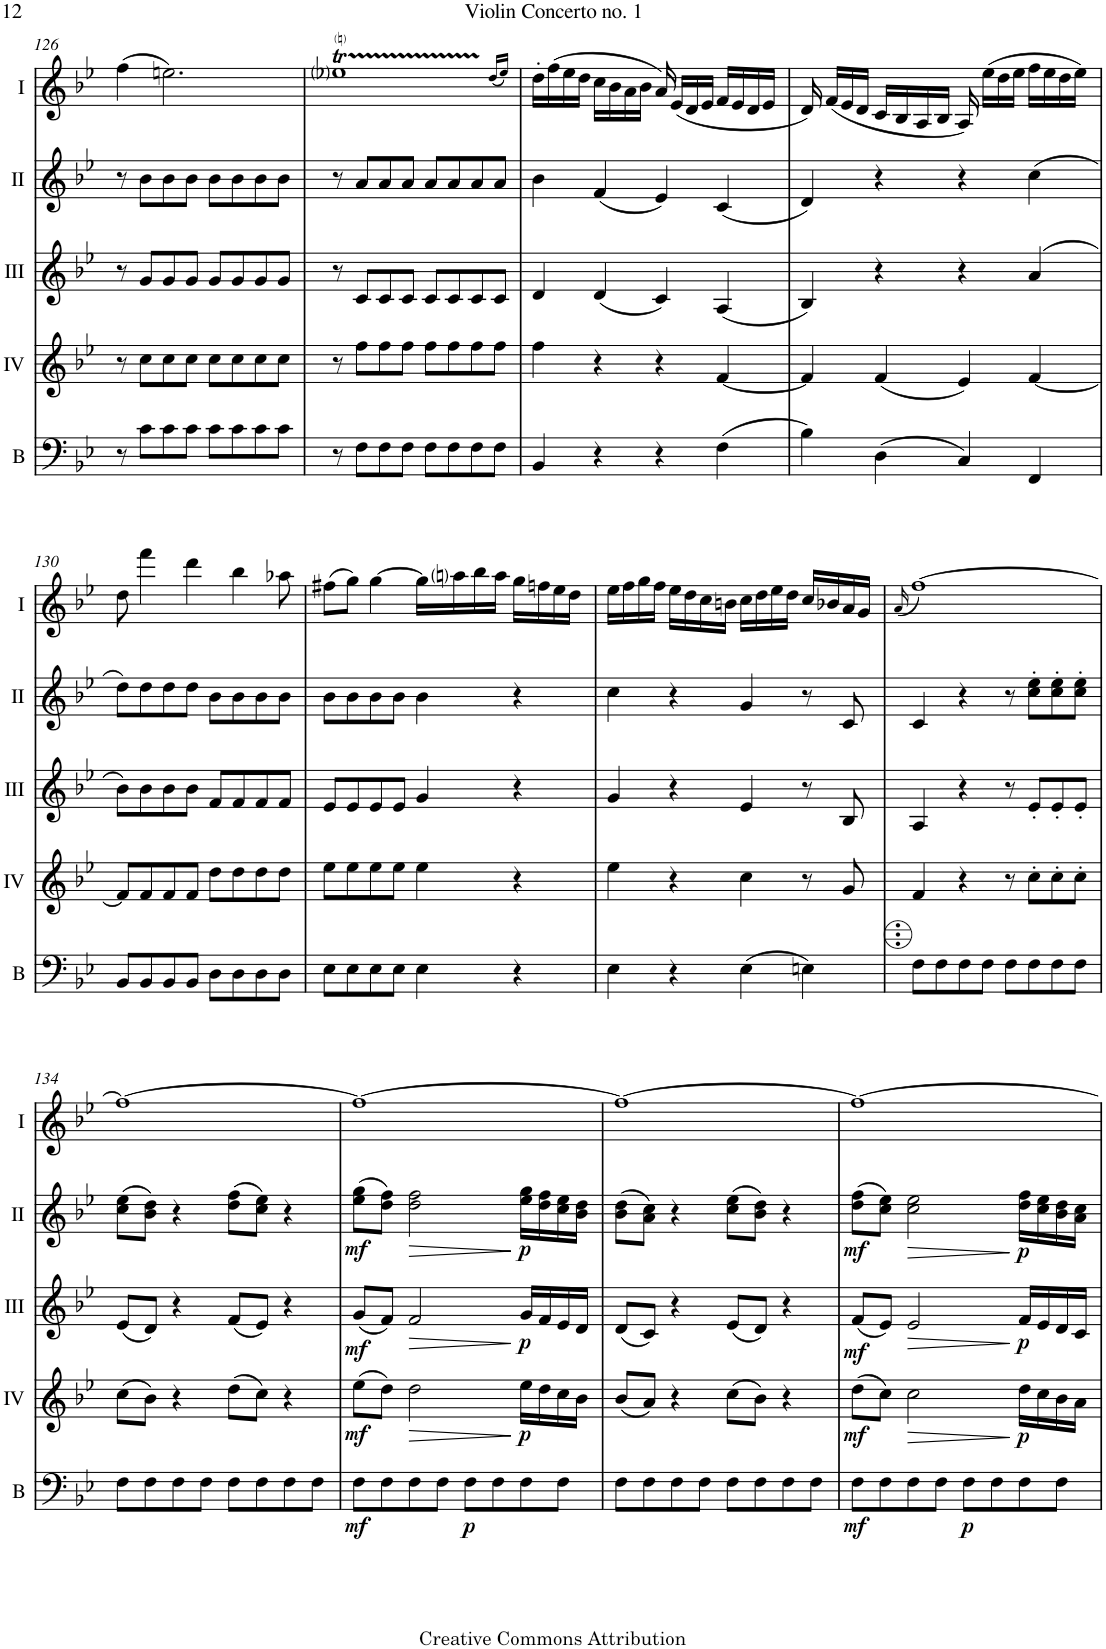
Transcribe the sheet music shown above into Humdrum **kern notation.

**kern	**dynam	**kern	**dynam	**kern	**dynam	**kern	**dynam	**kern
*part5	*part5	*part4	*part4	*part3	*part3	*part2	*part2	*part1
*staff5	*staff5	*staff4	*staff4	*staff3	*staff3	*staff2	*staff2	*staff1
*I"Bass	*	*I"Acc. 4	*	*I"Acc. 3	*	*I"Acc. 2	*	*I"Acc. 1
*I'B	*	*	*	*	*	*	*	*
!!LO:PB:g=z
*clefF4	*	*clefG2	*	*clefG2	*	*clefG2	*	*clefG2
*Trd7c12	*	*Trd7c12	*	*	*	*	*	*
*k[b-e-]	*	*k[b-e-]	*	*k[b-e-]	*	*k[b-e-]	*	*k[b-e-]
*M4/4	*	*M4/4	*	*M4/4	*	*M4/4	*	*M4/4
*met(c)	*	*met(c)	*	*met(c)	*	*met(c)	*	*met(c)
=126	=126	=126	=126	=126	=126	=126	=126	=126
8r	.	8r	.	8r	.	8r	.	(4ff\
8c\L	.	8cc\L	.	8g/L	.	8b-\L	.	.
8c\	.	8cc\	.	8g/	.	8b-\	.	2.een\)
8c\J	.	8cc\J	.	8g/J	.	8b-\J	.	.
8c\L	.	8cc\L	.	8g/L	.	8b-\L	.	.
8c\	.	8cc\	.	8g/	.	8b-\	.	.
8c\	.	8cc\	.	8g/	.	8b-\	.	.
8c\J	.	8cc\J	.	8g/J	.	8b-\J	.	.
=127	=127	=127	=127	=127	=127	=127	=127	=127
8r	.	8r	.	8r	.	8r	.	1ee-iT
8F\L	.	8ff\L	.	8c/L	.	8a/L	.	.
8F\	.	8ff\	.	8c/	.	8a/	.	.
8F\J	.	8ff\J	.	8c/J	.	8a/J	.	.
8F\L	.	8ff\L	.	8c/L	.	8a/L	.	.
8F\	.	8ff\	.	8c/	.	8a/	.	.
8F\	.	8ff\	.	8c/	.	8a/	.	.
8F\J	.	8ff\J	.	8c/J	.	8a/J	.	.
.	.	.	.	.	.	.	.	(16qdd/LL
.	.	.	.	.	.	.	.	16qee-/JJ)
=128	=128	=128	=128	=128	=128	=128	=128	=128
4BB-/	.	4ff\	.	4d/	.	4b-\	.	16dd'\LL
.	.	.	.	.	.	.	.	(16ff\
.	.	.	.	.	.	.	.	16ee-\
.	.	.	.	.	.	.	.	16dd\JJ
4r	.	4r	.	(4d/	.	(4f/	.	16cc\LL
.	.	.	.	.	.	.	.	16b-\
.	.	.	.	.	.	.	.	16a\
.	.	.	.	.	.	.	.	16b-\JJ
4r	.	4r	.	4c/)	.	4e-/)	.	16a/)
.	.	.	.	.	.	.	.	(16e-/LL
.	.	.	.	.	.	.	.	16d/
.	.	.	.	.	.	.	.	16e-/JJ
(4F\	.	[4f/	.	(4A/	.	(4c/	.	16f/LL
.	.	.	.	.	.	.	.	16e-/
.	.	.	.	.	.	.	.	16d/
.	.	.	.	.	.	.	.	16e-/JJ
=129	=129	=129	=129	=129	=129	=129	=129	=129
4B-\)	.	4f/]	.	4B-/)	.	4d/)	.	16d/)
.	.	.	.	.	.	.	.	(16f/LL
.	.	.	.	.	.	.	.	16e-/
.	.	.	.	.	.	.	.	16d/JJ
(4D\	.	(4f/	.	4r	.	4r	.	16c/LL
.	.	.	.	.	.	.	.	16B-/
.	.	.	.	.	.	.	.	16A/
.	.	.	.	.	.	.	.	16B-/JJ
4C/)	.	4e-/)	.	4r	.	4r	.	16A/)
.	.	.	.	.	.	.	.	(16ee-\LL
.	.	.	.	.	.	.	.	16dd\
.	.	.	.	.	.	.	.	16ee-\JJ
4FF/	.	[4f/	.	(4a/	.	(4cc\	.	16ff\LL
.	.	.	.	.	.	.	.	16ee-\
.	.	.	.	.	.	.	.	16dd\
.	.	.	.	.	.	.	.	16ee-\JJ)
!!LO:LB:g=z
=130	=130	=130	=130	=130	=130	=130	=130	=130
8BB-/L	.	8f/L]	.	8b-\L)	.	8dd\L)	.	8dd\
8BB-/	.	8f/	.	8b-\	.	8dd\	.	4fff\
8BB-/	.	8f/	.	8b-\	.	8dd\	.	.
8BB-/J	.	8f/J	.	8b-\J	.	8dd\J	.	4ddd\
8D\L	.	8dd\L	.	8f/L	.	8b-\L	.	.
8D\	.	8dd\	.	8f/	.	8b-\	.	4bb-\
8D\	.	8dd\	.	8f/	.	8b-\	.	.
8D\J	.	8dd\J	.	8f/J	.	8b-\J	.	8aa-X\
=131	=131	=131	=131	=131	=131	=131	=131	=131
8E-\L	.	8ee-\L	.	8e-/L	.	8b-\L	.	(8ff#X\L
8E-\	.	8ee-\	.	8e-/	.	8b-\	.	8gg\J)
8E-\	.	8ee-\	.	8e-/	.	8b-\	.	[4gg\
8E-\J	.	8ee-\J	.	8e-/J	.	8b-\J	.	.
4E-\	.	4ee-\	.	4g/	.	4b-\	.	16gg\LL]
.	.	.	.	.	.	.	.	16aani\
.	.	.	.	.	.	.	.	16bb-\
.	.	.	.	.	.	.	.	16aa\JJ
4r	.	4r	.	4r	.	4r	.	16gg\LL
.	.	.	.	.	.	.	.	16ffn\
.	.	.	.	.	.	.	.	16ee-\
.	.	.	.	.	.	.	.	16dd\JJ
=132	=132	=132	=132	=132	=132	=132	=132	=132
4E-\	.	4ee-\	.	4g/	.	4cc\	.	16ee-\LL
.	.	.	.	.	.	.	.	16ff\
.	.	.	.	.	.	.	.	16gg\
.	.	.	.	.	.	.	.	16ff\JJ
4r	.	4r	.	4r	.	4r	.	16ee-\LL
.	.	.	.	.	.	.	.	16dd\
.	.	.	.	.	.	.	.	16cc\
.	.	.	.	.	.	.	.	16bn\JJ
(4E-\	.	4cc\	.	4e-/	.	4g/	.	16cc\LL
.	.	.	.	.	.	.	.	16dd\
.	.	.	.	.	.	.	.	16ee-\
.	.	.	.	.	.	.	.	16dd\JJ
4En\)	.	8r	.	8r	.	8r	.	16cc/LL
.	.	.	.	.	.	.	.	16b-X/
.	.	8g/	.	8B-/	.	8c/	.	16a/
.	.	.	.	.	.	.	.	16g/JJ
=133	=133	=133	=133	=133	=133	=133	=133	=133
.	.	.	.	.	.	.	.	(16qa/
8F\L	.	4f/	.	4A/	.	4c/	.	[1ff)
8F\	.	.	.	.	.	.	.	.
8F\	.	4r	.	4r	.	4r	.	.
8F\J	.	.	.	.	.	.	.	.
8F\L	.	8r	.	8r	.	8r	.	.
8F\	.	8cc'\L	.	8e-'/L	.	8cc\' 8ee-\'L	.	.
8F\	.	8cc'\	.	8e-'/	.	8cc\' 8ee-\'	.	.
8F\J	.	8cc'\J	.	8e-'/J	.	8cc\' 8ee-\'J	.	.
!!LO:LB:g=z
=134	=134	=134	=134	=134	=134	=134	=134	=134
8F\L	.	(8cc\L	.	(8e-/L	.	(8cc\ 8ee-\L	.	1ff_
8F\	.	8b-\J)	.	8d/J)	.	8b-\ 8dd\J)	.	.
8F\	.	4r	.	4r	.	4r	.	.
8F\J	.	.	.	.	.	.	.	.
8F\L	.	(8dd\L	.	(8f/L	.	(8dd\ 8ff\L	.	.
8F\	.	8cc\J)	.	8e-/J)	.	8cc\ 8ee-\J)	.	.
8F\	.	4r	.	4r	.	4r	.	.
8F\J	.	.	.	.	.	.	.	.
=135	=135	=135	=135	=135	=135	=135	=135	=135
!	!LO:DY:b	!	!LO:DY:b	!	!LO:DY:b	!	!LO:DY:b	!
8F\L	mf	(8ee-\L	mf	(8g/L	mf	(8ee-\ 8gg\L	mf	1ff_
8F\	.	8dd\J)	.	8f/J)	.	8dd\ 8ff\J)	.	.
!	!	!	!LO:HP:b	!	!LO:HP:b	!	!LO:HP:b	!
8F\	.	2dd\	>	2f/	>	2dd\ 2ff\	>	.
8F\J	.	.	.	.	.	.	.	.
!	!LO:DY:b	!	!	!	!	!	!	!
8F\L	p	.	.	.	.	.	.	.
8F\	.	.	.	.	.	.	.	.
!	!	!	!LO:DY:n=1:b	!	!LO:DY:n=1:b	!	!LO:DY:n=1:b	!
8F\	.	16ee-\LL	] p	16g/LL	] p	16ee-\ 16gg\LL	] p	.
.	.	16dd\	.	16f/	.	16dd\ 16ff\	.	.
8F\J	.	16cc\	.	16e-/	.	16cc\ 16ee-\	.	.
.	.	16b-\JJ	.	16d/JJ	.	16b-\ 16dd\JJ	.	.
=136	=136	=136	=136	=136	=136	=136	=136	=136
8F\L	.	(8b-/L	.	(8d/L	.	(8b-\ 8dd\L	.	1ff_
8F\	.	8a/J)	.	8c/J)	.	8a\ 8cc\J)	.	.
8F\	.	4r	.	4r	.	4r	.	.
8F\J	.	.	.	.	.	.	.	.
8F\L	.	(8cc\L	.	(8e-/L	.	(8cc\ 8ee-\L	.	.
8F\	.	8b-\J)	.	8d/J)	.	8b-\ 8dd\J)	.	.
8F\	.	4r	.	4r	.	4r	.	.
8F\J	.	.	.	.	.	.	.	.
=137	=137	=137	=137	=137	=137	=137	=137	=137
!	!LO:DY:b	!	!LO:DY:b	!	!LO:DY:b	!	!LO:DY:b	!
8F\L	mf	(8dd\L	mf	(8f/L	mf	(8dd\ 8ff\L	mf	1ff_
8F\	.	8cc\J)	.	8e-/J)	.	8cc\ 8ee-\J)	.	.
!	!	!	!LO:HP:b	!	!LO:HP:b	!	!LO:HP:b	!
8F\	.	2cc\	>	2e-/	>	2cc\ 2ee-\	>	.
8F\J	.	.	.	.	.	.	.	.
!	!LO:DY:b	!	!	!	!	!	!	!
8F\L	p	.	.	.	.	.	.	.
8F\	.	.	.	.	.	.	.	.
!	!	!	!LO:DY:n=1:b	!	!LO:DY:n=1:b	!	!LO:DY:n=1:b	!
8F\	.	16dd\LL	] p	16f/LL	] p	16dd\ 16ff\LL	] p	.
.	.	16cc\	.	16e-/	.	16cc\ 16ee-\	.	.
8F\J	.	16b-\	.	16d/	.	16b-\ 16dd\	.	.
.	.	16a\JJ	.	16c/JJ	.	16a\ 16cc\JJ	.	.
=	=	=	=	=	=	=	=	=
*-	*-	*-	*-	*-	*-	*-	*-	*-
